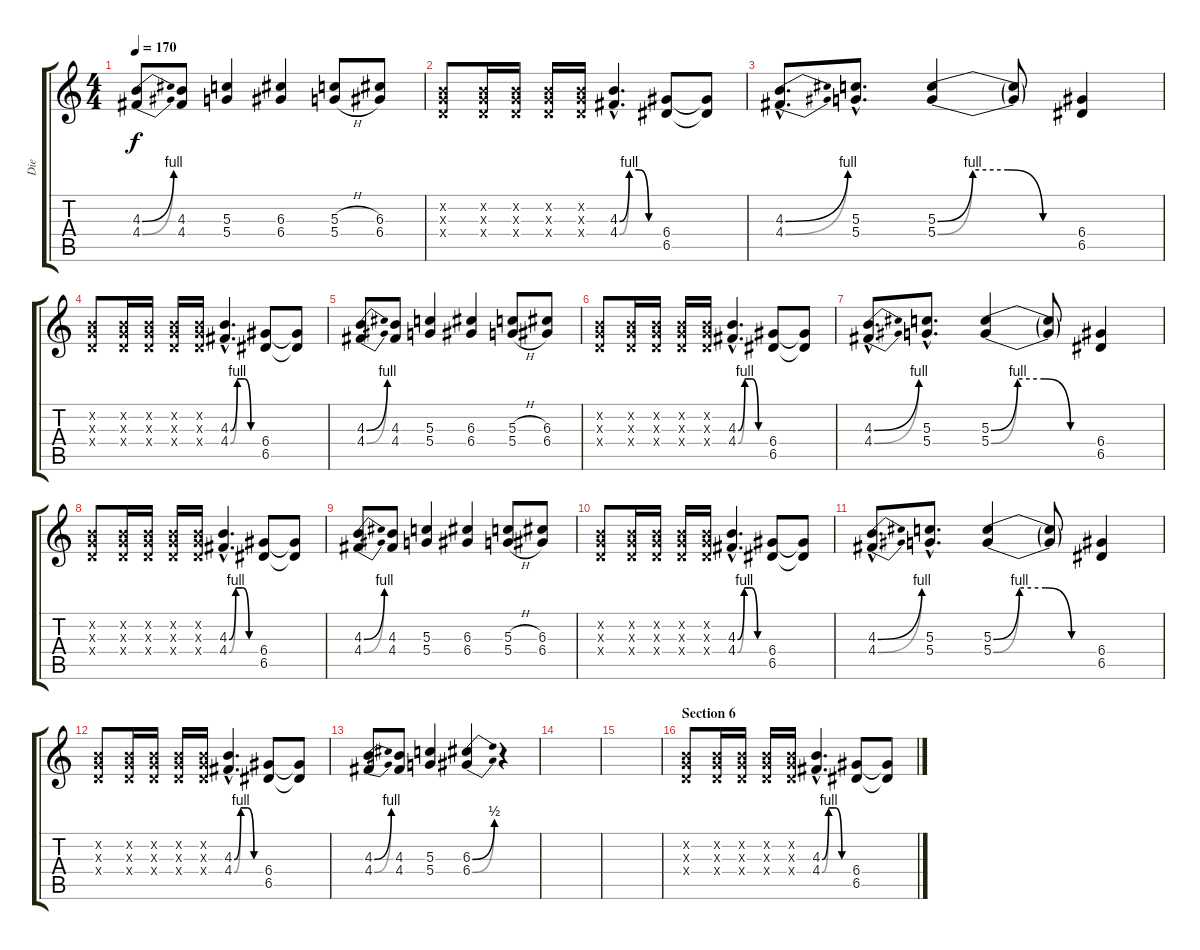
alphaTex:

\track ("Die" "Die") {instrument distortionguitar}
\staff {score tabs}
\tuning (E4 B3 G3 D3 A2 E2) {hide}
\ts (4 4)
\tempo 170
\clef g2
\ks c
(4.3{be (bend 0 0 60 4)} 4.4{be (bend 0 0 60 4)}).8{dy f} (4.3 4.4).8 (5.3 5.4).4 (6.3 6.4).4 (5.3{h} 5.4{h}).8 (6.3 6.4).8 |
(0.2{x} 0.3{x} 0.4{x}).8 (0.2{x} 0.3{x} 0.4{x}).16 (0.2{x} 0.3{x} 0.4{x}).16 (0.2{x} 0.3{x} 0.4{x}).16 (0.2{x} 0.3{x} 0.4{x}).16 (4.3{be (custom 0 0 15 4 30 4 45 0 60 0) hac} 4.4{be (custom 0 0 15 4 30 4 45 0 60 0) hac}).4{d} (6.4 6.5).8 (6.4{t} 6.5{t}).8 |
(4.3{be (bend 0 0 60 4) hac} 4.4{be (bend 0 0 60 4) hac}).8{d} (5.3{hac} 5.4{hac}).8{d} (5.3{be (custom 0 0 15 4 30 4 45 0 60 0)} 5.4{be (custom 0 0 15 4 30 4 45 0 60 0)}).4 (5.3{t} 5.4{t}).8 (6.4 6.5).4 |
(0.2{x} 0.3{x} 0.4{x}).8 (0.2{x} 0.3{x} 0.4{x}).16 (0.2{x} 0.3{x} 0.4{x}).16 (0.2{x} 0.3{x} 0.4{x}).16 (0.2{x} 0.3{x} 0.4{x}).16 (4.3{be (custom 0 0 15 4 30 4 45 0 60 0) hac} 4.4{be (custom 0 0 15 4 30 4 45 0 60 0) hac}).4{d} (6.4 6.5).8 (6.4{t} 6.5{t}).8 |
(4.3{be (bend 0 0 60 4)} 4.4{be (bend 0 0 60 4)}).8 (4.3 4.4).8 (5.3 5.4).4 (6.3 6.4).4 (5.3{h} 5.4{h}).8 (6.3 6.4).8 |
(0.2{x} 0.3{x} 0.4{x}).8 (0.2{x} 0.3{x} 0.4{x}).16 (0.2{x} 0.3{x} 0.4{x}).16 (0.2{x} 0.3{x} 0.4{x}).16 (0.2{x} 0.3{x} 0.4{x}).16 (4.3{be (custom 0 0 15 4 30 4 45 0 60 0) hac} 4.4{be (custom 0 0 15 4 30 4 45 0 60 0) hac}).4{d} (6.4 6.5).8 (6.4{t} 6.5{t}).8 |
(4.3{be (bend 0 0 60 4) hac} 4.4{be (bend 0 0 60 4) hac}).8{d} (5.3{hac} 5.4{hac}).8{d} (5.3{be (custom 0 0 15 4 30 4 45 0 60 0)} 5.4{be (custom 0 0 15 4 30 4 45 0 60 0)}).4 (5.3{t} 5.4{t}).8 (6.4 6.5).4 |
(0.2{x} 0.3{x} 0.4{x}).8 (0.2{x} 0.3{x} 0.4{x}).16 (0.2{x} 0.3{x} 0.4{x}).16 (0.2{x} 0.3{x} 0.4{x}).16 (0.2{x} 0.3{x} 0.4{x}).16 (4.3{be (custom 0 0 15 4 30 4 45 0 60 0) hac} 4.4{be (custom 0 0 15 4 30 4 45 0 60 0) hac}).4{d} (6.4 6.5).8 (6.4{t} 6.5{t}).8 |
(4.3{be (bend 0 0 60 4)} 4.4{be (bend 0 0 60 4)}).8 (4.3 4.4).8 (5.3 5.4).4 (6.3 6.4).4 (5.3{h} 5.4{h}).8 (6.3 6.4).8 |
(0.2{x} 0.3{x} 0.4{x}).8 (0.2{x} 0.3{x} 0.4{x}).16 (0.2{x} 0.3{x} 0.4{x}).16 (0.2{x} 0.3{x} 0.4{x}).16 (0.2{x} 0.3{x} 0.4{x}).16 (4.3{be (custom 0 0 15 4 30 4 45 0 60 0) hac} 4.4{be (custom 0 0 15 4 30 4 45 0 60 0) hac}).4{d} (6.4 6.5).8 (6.4{t} 6.5{t}).8 |
(4.3{be (bend 0 0 60 4) hac} 4.4{be (bend 0 0 60 4) hac}).8{d} (5.3{hac} 5.4{hac}).8{d} (5.3{be (custom 0 0 15 4 30 4 45 0 60 0)} 5.4{be (custom 0 0 15 4 30 4 45 0 60 0)}).4 (5.3{t} 5.4{t}).8 (6.4 6.5).4 |
(0.2{x} 0.3{x} 0.4{x}).8 (0.2{x} 0.3{x} 0.4{x}).16 (0.2{x} 0.3{x} 0.4{x}).16 (0.2{x} 0.3{x} 0.4{x}).16 (0.2{x} 0.3{x} 0.4{x}).16 (4.3{be (custom 0 0 15 4 30 4 45 0 60 0) hac} 4.4{be (custom 0 0 15 4 30 4 45 0 60 0) hac}).4{d} (6.4 6.5).8 (6.4{t} 6.5{t}).8 |
(4.3{be (bend 0 0 60 4)} 4.4{be (bend 0 0 60 4)}).8 (4.3 4.4).8 (5.3 5.4).4 (6.3{be (bend 0 0 60 2)} 6.4{be (bend 0 0 60 2)}).4 r.4 |
|
|
\section ("" "Section 6")
(0.2{x} 0.3{x} 0.4{x}).8 (0.2{x} 0.3{x} 0.4{x}).16 (0.2{x} 0.3{x} 0.4{x}).16 (0.2{x} 0.3{x} 0.4{x}).16 (0.2{x} 0.3{x} 0.4{x}).16 (4.3{be (custom 0 0 15 4 30 4 45 0 60 0) hac} 4.4{be (custom 0 0 15 4 30 4 45 0 60 0) hac}).4{d} (6.4 6.5).8 (6.4{t} 6.5{t}).8
